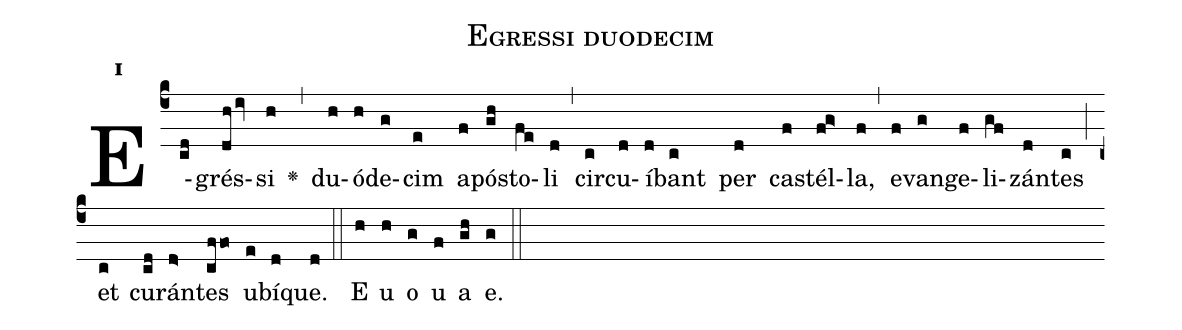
name:Egressi duodecim;
office-part:Antiphona;
mode:1;
%%
initial-style: 1;
name: Egressi duodecim;
book: Antiphonae & Responsoria/Tomus IV, p. 107;
occasion: Dominica XV per Annum;
office-part: Vesperae Ant Mb;
annotation: 1g;
centering-scheme: english;
font: OFLSortsMillGoudy;
height: 11;
width: 4.5;
%%
(c4)E(cd)grés(dhiv)si(h) <v>\greheightstar</v>(,) du(h)ó(h)de(g)cim(e) a(f)pó(gh)sto(fe)li(d) (,) cir(c)cu(d)í(d)bant(c) per(d) ca(f)stél(fg>)la,(f) (,) e(f)van(g)ge(f)li(gf)zán(d)tes(c) (;) et(c) cu(cd)rán(d>)tes(cffo) u(e)bí(d)que.(d) (::) E(h) u(h) o(g) u(f) a(gh) e.(g) (::)
